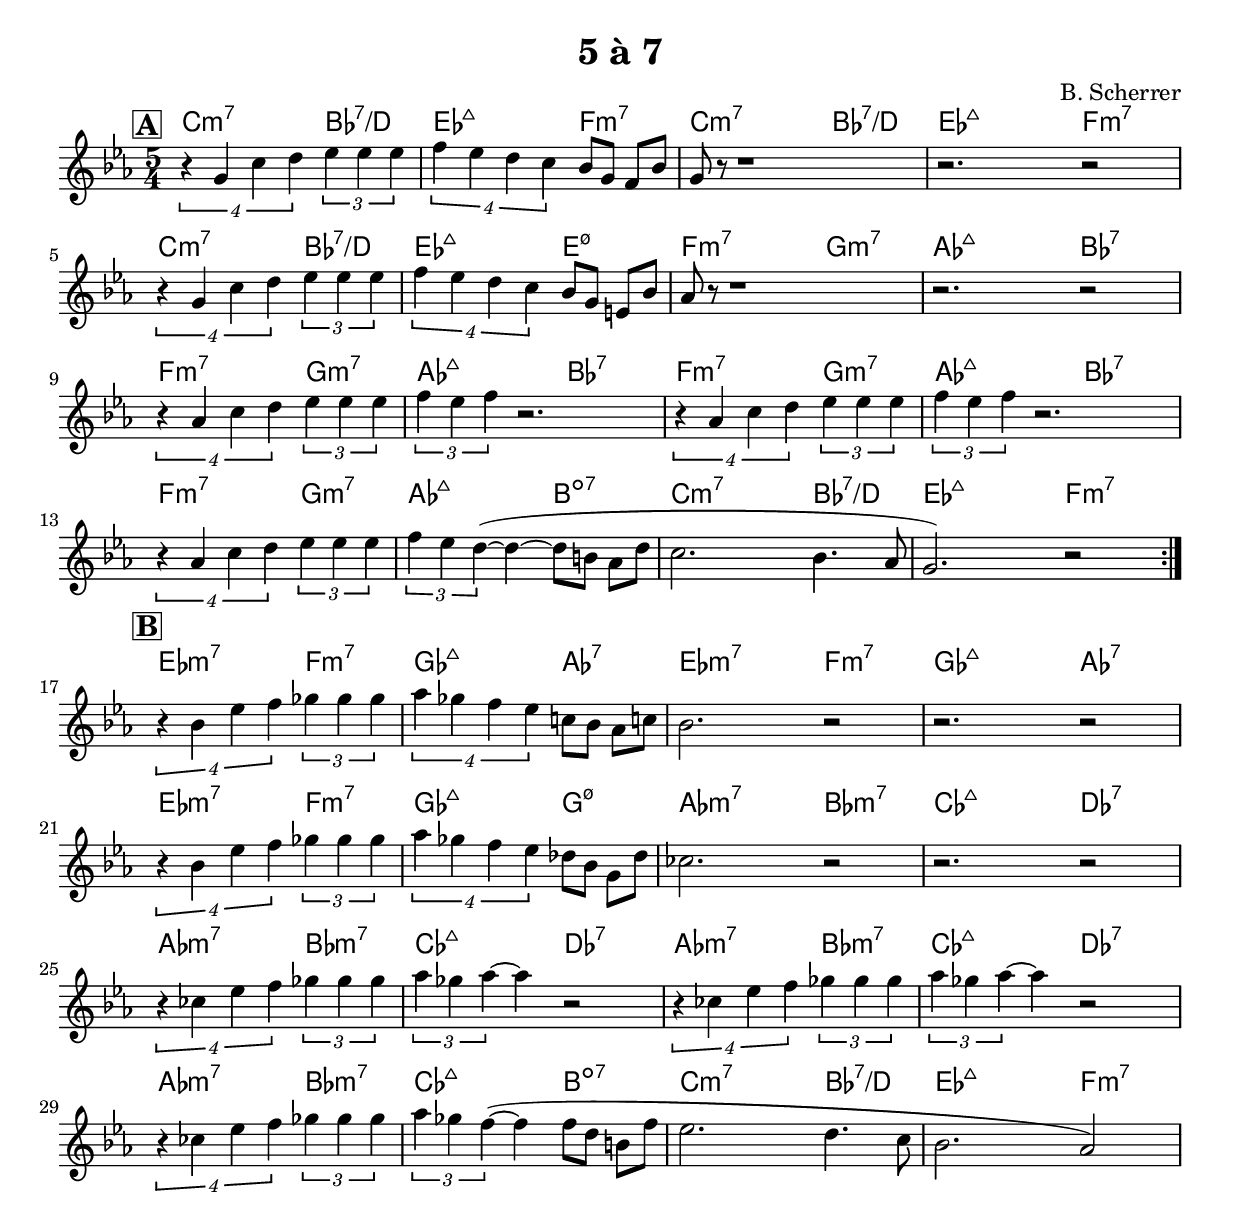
\version "2.18.2"	

noteCibleTransposition =   c   % c         % d pour Si b %  a, pour Mi b

ton = ""

indent = 0

melodie =  \relative c''{
  \key ees \major
  \numericTimeSignature
  \time 5/4

  \mark \markup \box \bold A

  \repeat volta 2 {
  
  \tuplet 4/3 {r4 g c d} \tuplet 3/2 {ees ees ees}
  \tuplet 4/3 {f ees d c}  bes8 g f bes
   g8 r8 r1 | r2. r2 \break
  
  \tuplet 4/3 {r4 g c d} \tuplet 3/2 {ees ees ees}
  \tuplet 4/3 {f ees d c}  bes8 g e bes'
  aes8 r8 r1 |  r2. r2 \break

  \tuplet 4/3 {r4 aes c d} \tuplet 3/2 {ees ees ees}
  \tuplet 3/2 {f ees f} r2.
  \tuplet 4/3 {r4 aes, c d} \tuplet 3/2 {ees ees ees}
  \tuplet 3/2 {f ees f} r2. \break

  \tuplet 4/3 {r4 aes, c d} \tuplet 3/2 {ees ees ees}
  \tuplet 3/2 {f ees d~(} d4~   d8 b aes d |
  c2. bes4. aes8 | g2.) r2 \break
  }

  \mark \markup \box \bold B

  \tuplet 4/3 {r4 bes ees f} \tuplet 3/2 {ges ges ges}
  \tuplet 4/3 {aes ges f ees}  c!8 bes  aes c!
   bes2. r2 | r2. r2 \break
  
  \tuplet 4/3 {r4 bes ees f} \tuplet 3/2 {ges ges ges}
  \tuplet 4/3 {aes ges f ees}  des8 bes  g des'
   ces2. r2 | r2. r2 \break
  

  \tuplet 4/3 {r4 ces ees f} \tuplet 3/2 {ges ges ges}
  \tuplet 3/2 {aes ges aes~} aes4 r2
  \tuplet 4/3 {r4 ces, ees f} \tuplet 3/2 {ges ges ges}
  \tuplet 3/2 {aes ges aes~} aes4 r2 \break

  \tuplet 4/3 {r4 ces, ees f} \tuplet 3/2 {ges ges ges}
  \tuplet 3/2 {aes ges f~(} f4  f8 d b f' |
  ees2. d4. c8 | bes2. aes2)
  
}


harmonie =  \chordmode{  
  \time 5/4
  \repeat volta 2 {
  c2.:min7 bes2:7/d | ees2.:maj7 f2:min7 |  c2.:min7 bes2:7/d |  ees2.:maj7 f2:min7 |
  c2.:min7 bes2:7/d | ees2.:maj7 e2:3-.5-.7 |  f2.:min7 g2:min7 | aes2.:maj7 bes2:7  
  f2.:min7 g2:min7 | aes2.:maj7 bes2:7 |f2.:min7 g2:min7 | aes2.:maj7 bes2:7 |
  f2.:min7 g2:min7 | aes2.:maj7 b2:dim7 | c2.:min7 bes2:7/d | ees2.:maj7 f2:min7 |
}
  ees2.:min7 f2:min7 | ges2.:maj7 aes2:7 |  ees2.:min7 f2:min7 |  ges2.:maj7 aes2:7 |
   ees2.:min7 f2:min7 | ges2.:maj7 g2:3-.5-.7 |  aes2.:min7 bes2:min7 | ces2.:maj7 des2:7  
  aes2.:min7 bes2:min7 | ces2.:maj7 des2:7 |aes2.:min7 bes2:min7 | ces2.:maj7 des2:7 |
  aes2.:min7 bes2:min7 | ces2.:maj7 b2:dim7 | c2.:min7 bes2:7/d | ees2.:maj7 f2:min7 |
}




\header {
  title = #(string-append "5 à 7" ton )
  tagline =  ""
  composer = "B. Scherrer"
}



\score{
  <<
    \new ChordNames {
      \transpose c \noteCibleTransposition{
	\harmonie
      }
    }
    \new Staff { 
      \transpose c \noteCibleTransposition {
      \melodie
      }
    }
  >>
  \layout{ \context {      \Score      proportionalNotationDuration = #(ly:make-moment 4 30     )   } }
}






\score {
  <<
    \new Staff \with {midiInstrument = #"electric piano 1"}<< \unfoldRepeats{\melodie 
                                 }  >>
    \new Staff \with {midiInstrument = #"electric piano 1"} << \unfoldRepeats{\harmonie
									    } >>
%    \new Staff \with {midiInstrument = #"acoustic bass"} << \unfoldRepeats{\basse
%                          } >> 
  >>
\midi{ \tempo 4 = 165 }
}